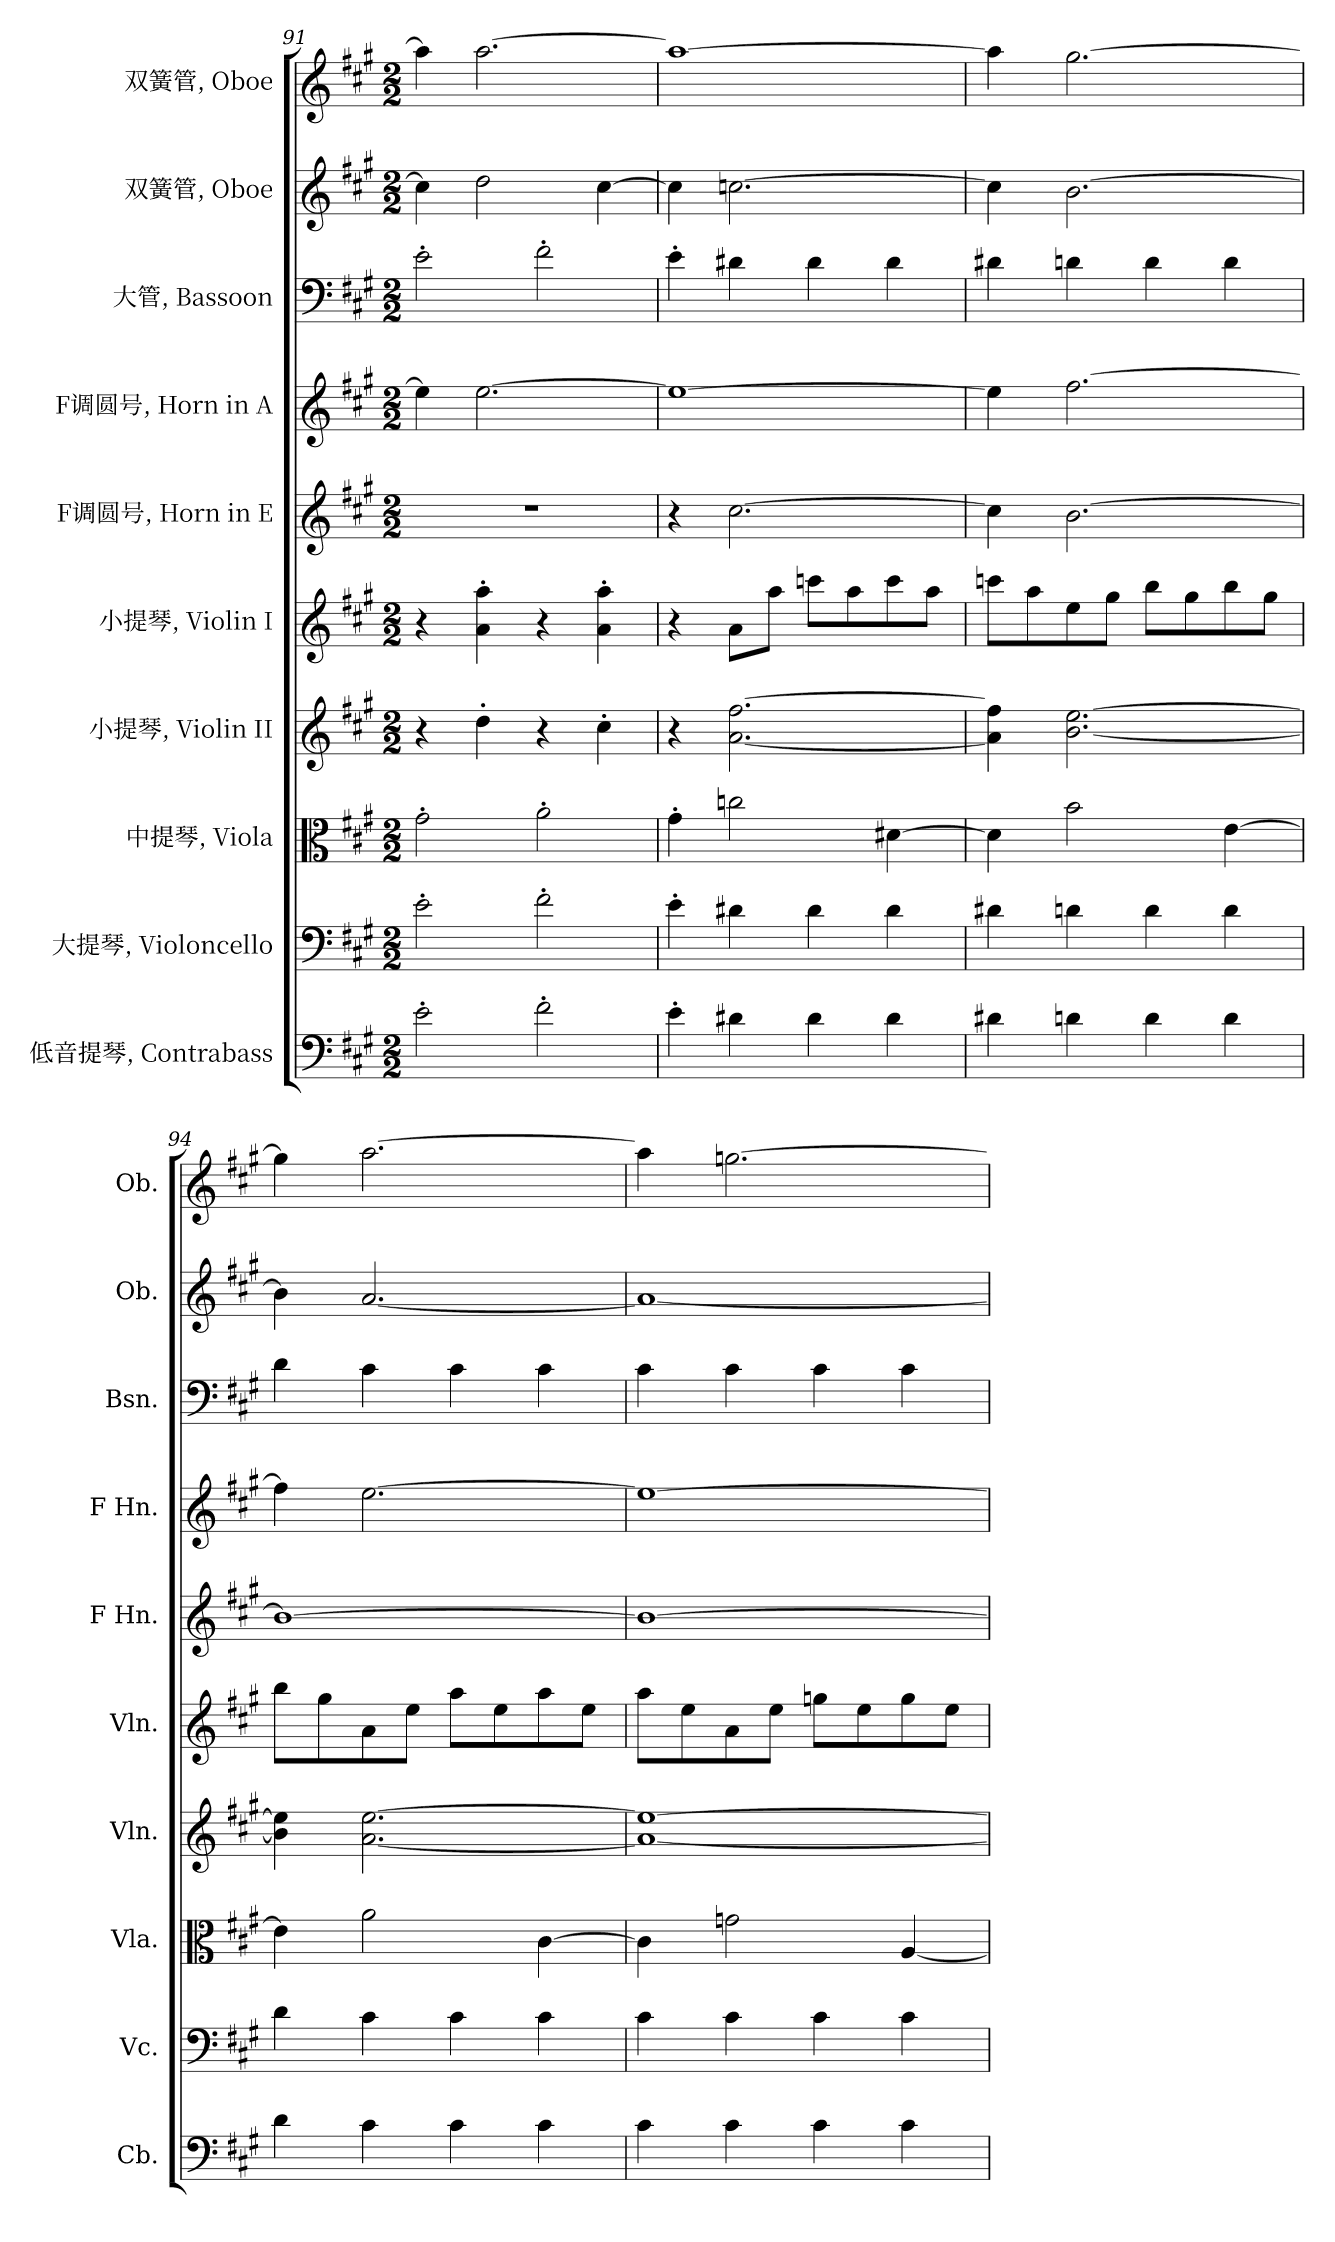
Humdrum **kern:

**kern	**kern	**kern	**kern	**kern	**kern	**kern	**kern	**kern	**kern
*part10	*part9	*part8	*part7	*part6	*part5	*part4	*part3	*part2	*part1
*staff10	*staff9	*staff8	*staff7	*staff6	*staff5	*staff4	*staff3	*staff2	*staff1
*I"低音提琴, Contrabass	*I"大提琴, Violoncello	*I"中提琴, Viola	*I"小提琴, Violin II	*I"小提琴, Violin I	*I"F调圆号, Horn in E	*I"F调圆号, Horn in A	*I"大管, Bassoon	*I"双簧管, Oboe	*I"双簧管, Oboe
*I'Cb.	*I'Vc.	*I'Vla.	*I'Vln.	*I'Vln.	*I'F Hn.	*I'F Hn.	*I'Bsn.	*I'Ob.	*I'Ob.
*clefF4	*clefF4	*clefC3	*clefG2	*clefG2	*clefG2	*clefG2	*clefF4	*clefG2	*clefG2
*ITrd7c12	*	*	*	*	*ITrd4c7	*ITrd4c7	*	*	*
*k[f#c#g#]	*k[f#c#g#]	*k[f#c#g#]	*k[f#c#g#]	*k[f#c#g#]	*k[f#c#]	*k[f#c#]	*k[f#c#g#]	*k[f#c#g#]	*k[f#c#g#]
*M2/2	*M2/2	*M2/2	*M2/2	*M2/2	*M2/2	*M2/2	*M2/2	*M2/2	*M2/2
=91	=91	=91	=91	=91	=91	=91	=91	=91	=91
2E'\	2e'\	2g#'\	4r	4r	1r	4a\]	2e'\	4cc#\]	4aa\]
.	.	.	4dd'\	4a\' 4aa\'	.	[2.a\	.	2dd\	[2.aa\
2F#'\	2f#'\	2a'\	4r	4r	.	.	2f#'\	.	.
.	.	.	4cc#'\	4a\' 4aa\'	.	.	.	[4cc#\	.
!!LO:PB:g=z
=92	=92	=92	=92	=92	=92	=92	=92	=92	=92
4E'\	4e'\	4g#'\	4r	4r	4r	1a_	4e'\	4cc#\]	1aa_
4D#X\	4d#X\	2ccn\	[2.a\ [2.ff#\	8a\L	[2.f#\	.	4d#X\	[2.ccn\	.
.	.	.	.	8aa\J	.	.	.	.	.
4D#\	4d#\	.	.	8cccn\L	.	.	4d#\	.	.
.	.	.	.	8aa\	.	.	.	.	.
4D#\	4d#\	[4d#X\	.	8ccc\	.	.	4d#\	.	.
.	.	.	.	8aa\J	.	.	.	.	.
=93	=93	=93	=93	=93	=93	=93	=93	=93	=93
4D#X\	4d#X\	4d#\]	4a\] 4ff#\]	8cccn\L	4f#\]	4a\]	4d#X\	4cc\]	4aa\]
.	.	.	.	8aa\	.	.	.	.	.
4Dn\	4dn\	2b\	[2.b\ [2.ee\	8ee\	[2.e\	[2.b\	4dn\	[2.b\	[2.gg#\
.	.	.	.	8gg#\J	.	.	.	.	.
4D\	4d\	.	.	8bb\L	.	.	4d\	.	.
.	.	.	.	8gg#\	.	.	.	.	.
4D\	4d\	[4e\	.	8bb\	.	.	4d\	.	.
.	.	.	.	8gg#\J	.	.	.	.	.
=94	=94	=94	=94	=94	=94	=94	=94	=94	=94
4D\	4d\	4e\]	4b\] 4ee\]	8bb\L	1e_	4b\]	4d\	4b\]	4gg#\]
.	.	.	.	8gg#\	.	.	.	.	.
4C#\	4c#\	2a\	[2.a\ [2.ee\	8a\	.	[2.a\	4c#\	[2.a/	[2.aa\
.	.	.	.	8ee\J	.	.	.	.	.
4C#\	4c#\	.	.	8aa\L	.	.	4c#\	.	.
.	.	.	.	8ee\	.	.	.	.	.
4C#\	4c#\	[4c#\	.	8aa\	.	.	4c#\	.	.
.	.	.	.	8ee\J	.	.	.	.	.
=95	=95	=95	=95	=95	=95	=95	=95	=95	=95
4C#\	4c#\	4c#\]	1a_ 1ee_	8aa\L	1e_	1a_	4c#\	1a_	4aa\]
.	.	.	.	8ee\	.	.	.	.	.
4C#\	4c#\	2gn\	.	8a\	.	.	4c#\	.	[2.ggn\
.	.	.	.	8ee\J	.	.	.	.	.
4C#\	4c#\	.	.	8ggn\L	.	.	4c#\	.	.
.	.	.	.	8ee\	.	.	.	.	.
4C#\	4c#\	[4A/	.	8gg\	.	.	4c#\	.	.
.	.	.	.	8ee\J	.	.	.	.	.
=	=	=	=	=	=	=	=	=	=
*-	*-	*-	*-	*-	*-	*-	*-	*-	*-
